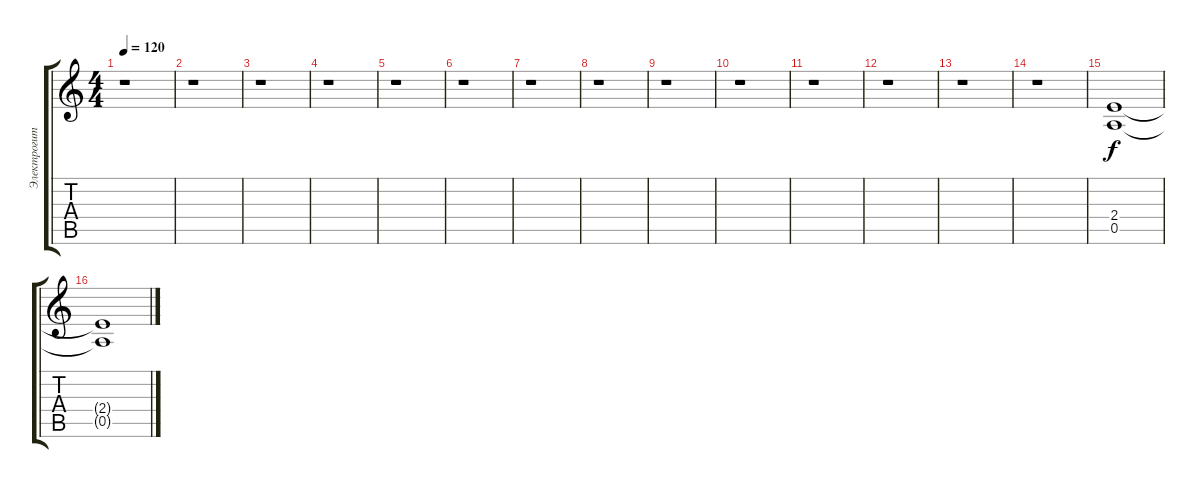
\track ("Электрогитара" "Электрогит") {instrument distortionguitar}
\staff {score tabs}
\tuning (E4 B3 G3 D3 A2 E2) {hide}
\ts (4 4)
\tempo 120
\clef g2
\ks c
r.1{dy f} |
r.1 |
r.1 |
r.1 |
r.1 |
r.1 |
r.1 |
r.1 |
r.1 |
r.1 |
r.1 |
r.1 |
r.1 |
r.1 |
(2.4 0.5).1{volume 15} |
(2.4{t} 0.5{t}).1
